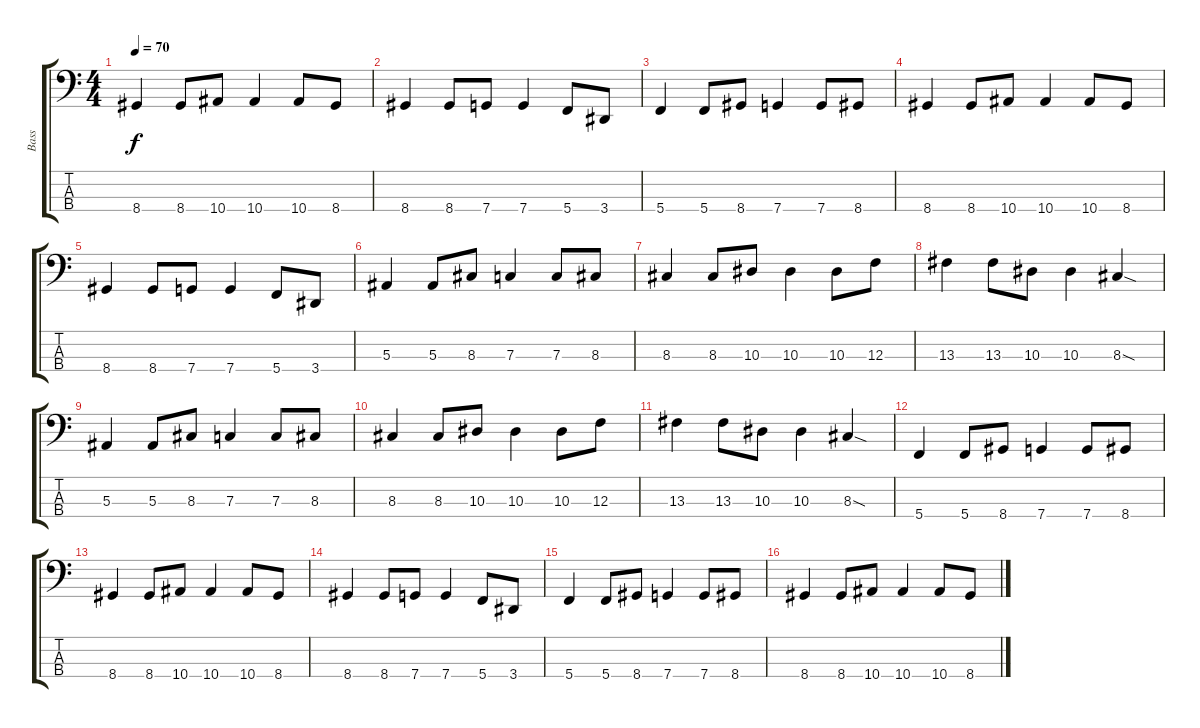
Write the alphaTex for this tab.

\track ("Bass" "Bass") {instrument electricbasspick}
\staff {score tabs}
\tuning (Eb2 Bb1 F1 C1) {hide}
\ts (4 4)
\tempo 70
\clef f4
\ks c
8.4.4{dy f} 8.4.8 10.4.8 10.4.4 10.4.8 8.4.8 |
8.4.4 8.4.8 7.4.8 7.4.4 5.4.8 3.4.8 |
5.4.4 5.4.8 8.4.8 7.4.4 7.4.8 8.4.8 |
8.4.4 8.4.8 10.4.8 10.4.4 10.4.8 8.4.8 |
8.4.4 8.4.8 7.4.8 7.4.4 5.4.8 3.4.8 |
5.3.4 5.3.8 8.3.8 7.3.4 7.3.8 8.3.8 |
8.3.4 8.3.8 10.3.8 10.3.4 10.3.8 12.3.8 |
13.3.4 13.3.8 10.3.8 10.3.4 8.3{sod}.4 |
5.3.4 5.3.8 8.3.8 7.3.4 7.3.8 8.3.8 |
8.3.4 8.3.8 10.3.8 10.3.4 10.3.8 12.3.8 |
13.3.4 13.3.8 10.3.8 10.3.4 8.3{sod}.4 |
5.4.4 5.4.8 8.4.8 7.4.4 7.4.8 8.4.8 |
8.4.4 8.4.8 10.4.8 10.4.4 10.4.8 8.4.8 |
8.4.4 8.4.8 7.4.8 7.4.4 5.4.8 3.4.8 |
5.4.4 5.4.8 8.4.8 7.4.4 7.4.8 8.4.8 |
8.4.4 8.4.8 10.4.8 10.4.4 10.4.8 8.4.8
